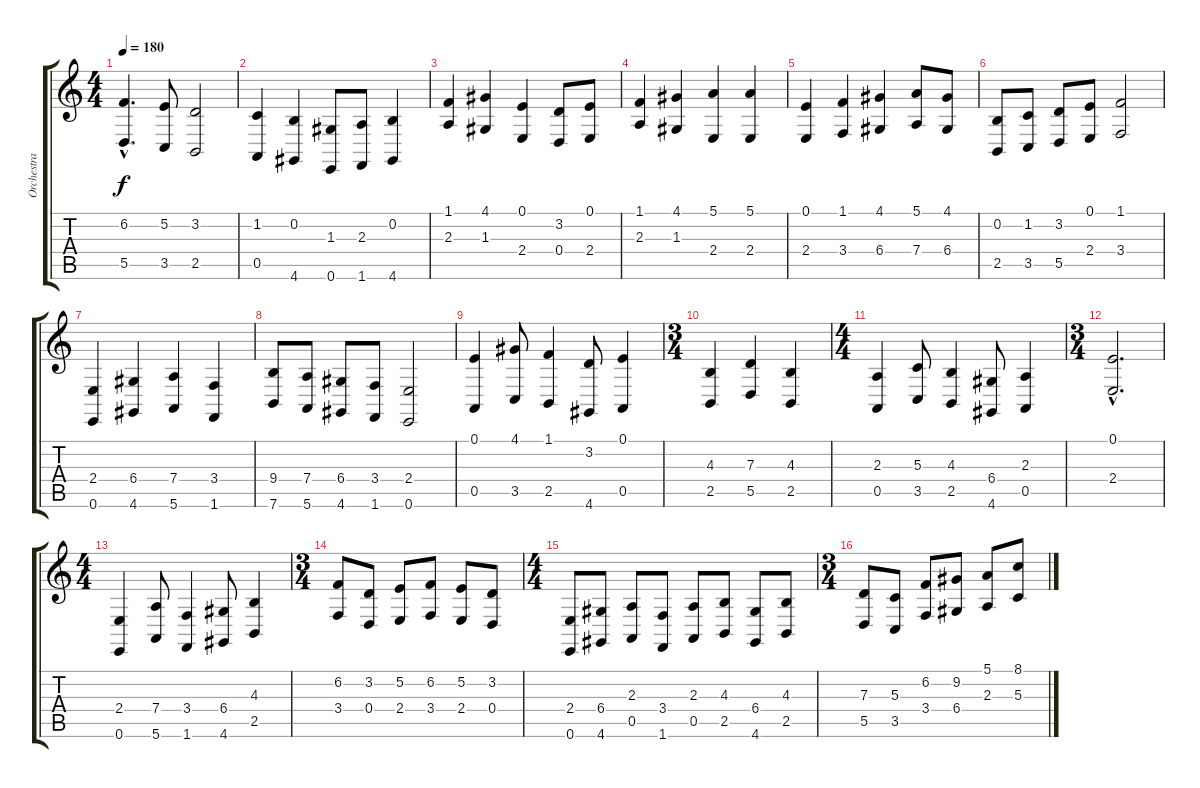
\track ("Orchestra 1" "Orchestra ") {instrument pizzicatostrings}
\staff {score tabs}
\tuning (E4 B3 G3 D3 A2 E2) {hide}
\ts (4 4)
\tempo 180
\tempo 120
\tempo 180
\clef g2
\ks c
(6.2{hac} 5.5{hac}).4{d dy f instrument pizzicatostrings} (5.2 3.5).8 (3.2 2.5).2 |
(1.2 0.5).4 (0.2 4.6).4 (1.3 0.6).8 (2.3 1.6).8 (0.2 4.6).4 |
(1.1 2.3).4 (4.1 1.3).4 (0.1 2.4).4 (3.2 0.4).8 (0.1 2.4).8 |
(1.1 2.3).4 (4.1 1.3).4 (5.1 2.4).4 (5.1 2.4).4 |
(0.1 2.4).4 (1.1 3.4).4 (4.1 6.4).4 (5.1 7.4).8 (4.1 6.4).8 |
(0.2 2.5).8 (1.2 3.5).8 (3.2 5.5).8 (0.1 2.4).8 (1.1 3.4).2 |
(2.4 0.6).4 (6.4 4.6).4 (7.4 5.6).4 (3.4 1.6).4 |
(9.4 7.6).8 (7.4 5.6).8 (6.4 4.6).8 (3.4 1.6).8 (2.4 0.6).2 |
(0.1 0.5).4 (4.1 3.5).8 (1.1 2.5).4 (3.2 4.6).8 (0.1 0.5).4 |
\ts (3 4)
(4.3 2.5).4 (7.3 5.5).4 (4.3 2.5).4 |
\ts (4 4)
(2.3 0.5).4 (5.3 3.5).8 (4.3 2.5).4 (6.4 4.6).8 (2.3 0.5).4 |
\ts (3 4)
(0.1{hac} 2.4{hac}).2{d} |
\ts (4 4)
(2.4 0.6).4 (7.4 5.6).8 (3.4 1.6).4 (6.4 4.6).8 (4.3 2.5).4 |
\ts (3 4)
(6.2 3.4).8 (3.2 0.4).8 (5.2 2.4).8 (6.2 3.4).8 (5.2 2.4).8 (3.2 0.4).8 |
\ts (4 4)
(2.4 0.6).8 (6.4 4.6).8 (2.3 0.5).8 (3.4 1.6).8 (2.3 0.5).8 (4.3 2.5).8 (6.4 4.6).8 (4.3 2.5).8 |
\ts (3 4)
(7.3 5.5).8 (5.3 3.5).8 (6.2 3.4).8 (9.2 6.4).8 (5.1 2.3).8 (8.1 5.3).8
